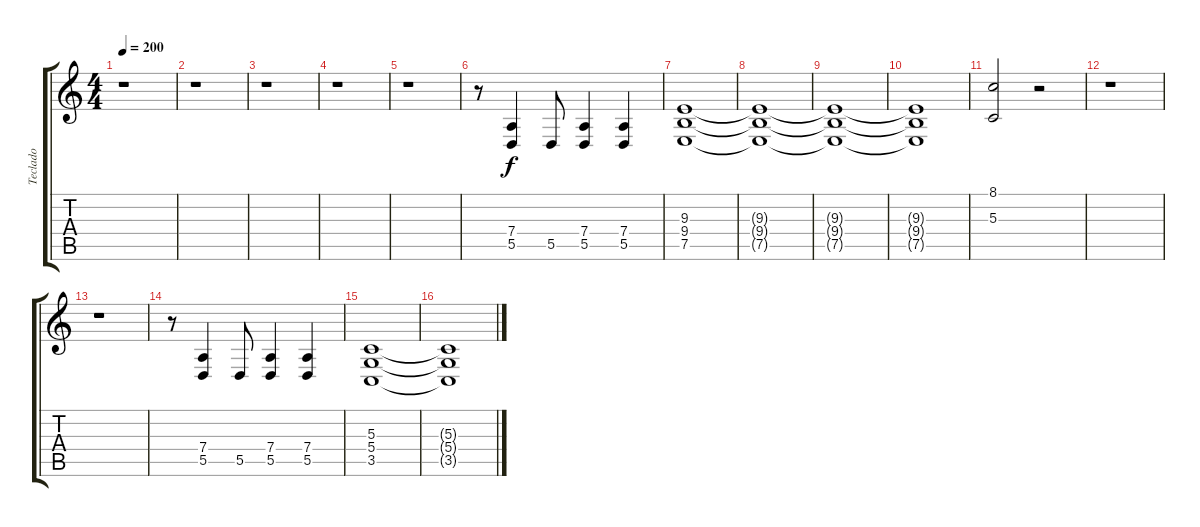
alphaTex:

\track ("Teclado" "Teclado") {instrument stringensemble1}
\staff {score tabs}
\tuning (E4 B3 G3 D3 A2 E2) {hide}
\ts (4 4)
\tempo 200
\clef g2
\ks c
r.1{dy f} |
r.1 |
r.1 |
r.1 |
r.1 |
r.8 (7.4 5.5).4 5.5.8 (7.4 5.5).4 (7.4 5.5).4 |
(9.3 9.4 7.5).1 |
(9.3{t} 9.4{t} 7.5{t}).1 |
(9.3{t} 9.4{t} 7.5{t}).1 |
(9.3{t} 9.4{t} 7.5{t}).1 |
(8.1 5.3).2{instrument orchestrahit} r.2{instrument stringensemble1} |
r.1 |
r.1 |
r.8 (7.4 5.5).4 5.5.8 (7.4 5.5).4 (7.4 5.5).4 |
(5.3 5.4 3.5).1 |
(5.3{t} 5.4{t} 3.5{t}).1
